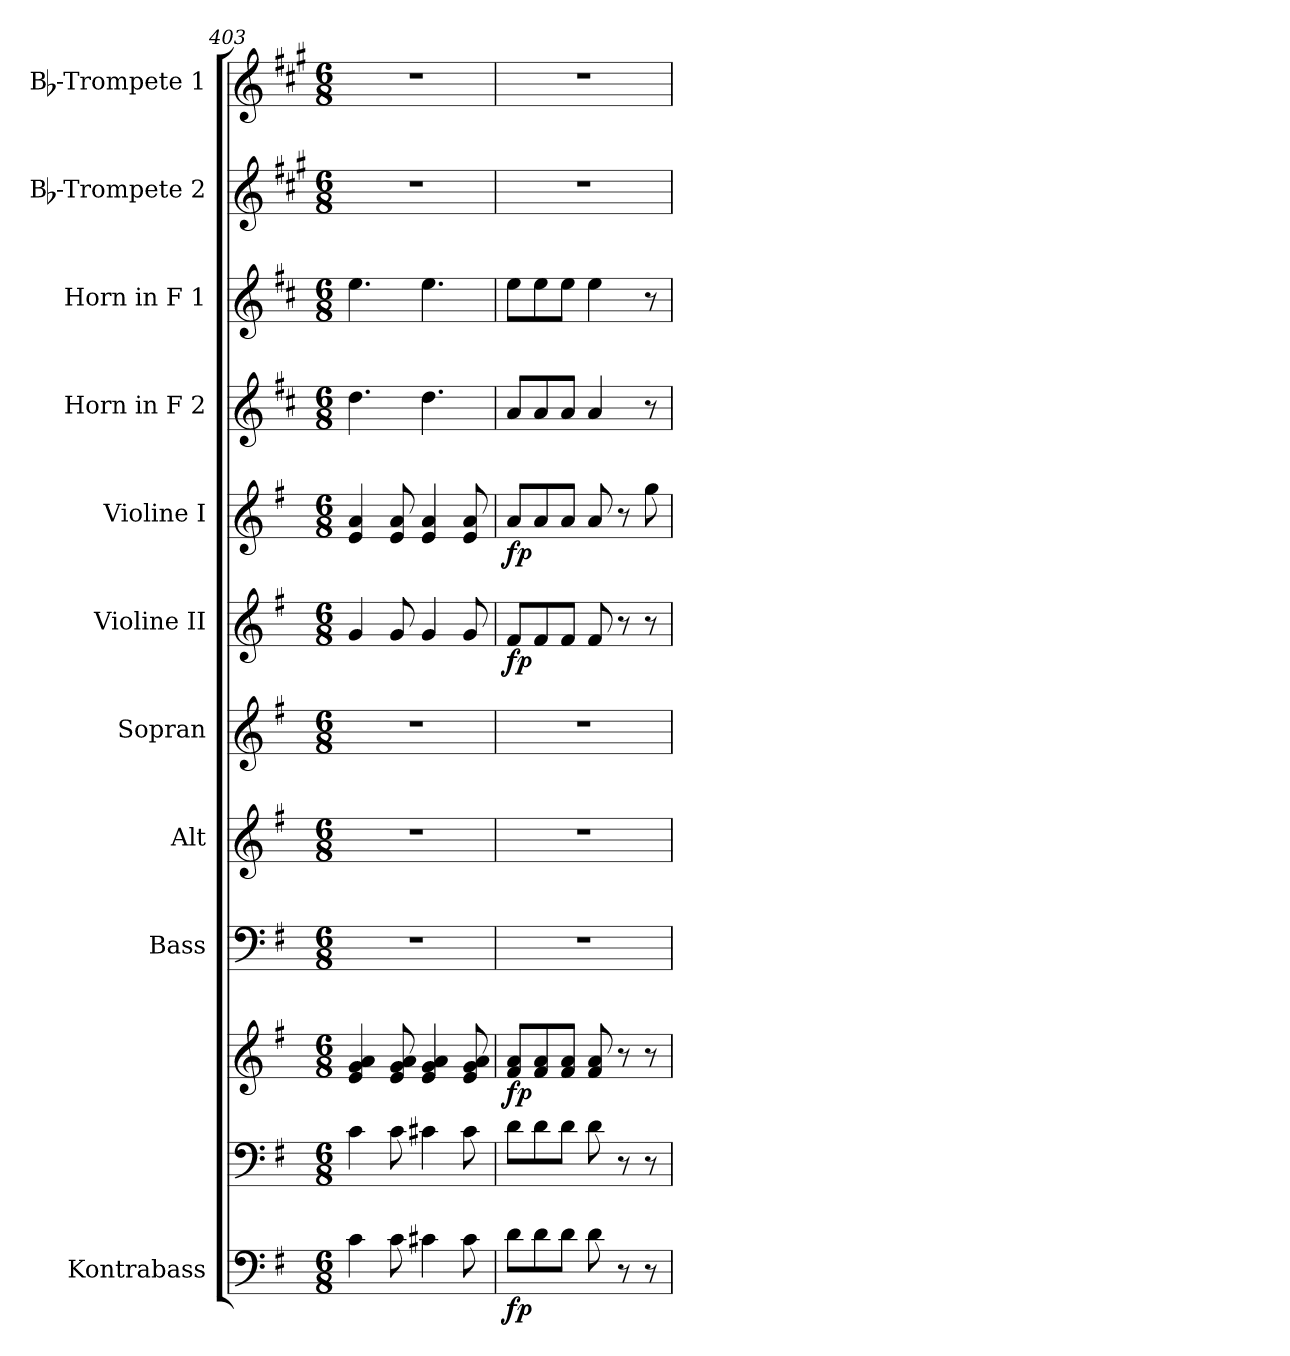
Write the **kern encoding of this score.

**kern	**dynam	**kern	**kern	**dynam	**kern	**kern	**kern	**kern	**dynam	**kern	**dynam	**kern	**kern	**kern	**kern
*part11	*part11	*part10	*part10	*part10	*part9	*part8	*part7	*part6	*part6	*part5	*part5	*part4	*part3	*part2	*part1
*staff12	*staff12	*staff11	*staff10	*staff10/11	*staff9	*staff8	*staff7	*staff6	*staff6	*staff5	*staff5	*staff4	*staff3	*staff2	*staff1
*I"Kontrabass	*	*	*	*	*I"Bass	*I"Alt	*I"Sopran	*I"Violine II	*	*I"Violine I	*	*I"Horn in F 2	*I"Horn in F 1	*I"Bb-Trompete 2	*I"Bb-Trompete 1
*I'Kb.	*	*	*	*	*I'B.	*I'A.	*I'S.	*I'Vl. II	*	*I'Vl. I	*	*	*	*I'Bb Trp. 2	*I'Bb Trp. 1
*clefF4	*	*clefF4	*clefG2	*	*clefF4	*clefG2	*clefG2	*clefG2	*	*clefG2	*	*clefG2	*clefG2	*clefG2	*clefG2
*ITrd7c12	*	*	*	*	*	*	*	*	*	*	*	*ITrd4c7	*ITrd4c7	*ITrd1c2	*ITrd1c2
*k[f#]	*	*k[f#]	*k[f#]	*	*k[f#]	*k[f#]	*k[f#]	*k[f#]	*	*k[f#]	*	*k[f#]	*k[f#]	*k[f#]	*k[f#]
*G:	*	*G:	*G:	*	*G:	*G:	*G:	*G:	*	*G:	*	*G:	*G:	*G:	*G:
*M6/8	*	*M6/8	*M6/8	*	*M6/8	*M6/8	*M6/8	*M6/8	*	*M6/8	*	*M6/8	*M6/8	*M6/8	*M6/8
=403	=403	=403	=403	=403	=403	=403	=403	=403	=403	=403	=403	=403	=403	=403	=403
4C\	.	4c\	4e/ 4g/ 4a/	.	2.r	2.r	2.r	4g/	.	4e/ 4a/	.	4.g\	4.a\	2.r	2.r
8C\	.	8c\	8e/ 8g/ 8a/	.	.	.	.	8g/	.	8e/ 8a/	.	.	.	.	.
4C#X\	.	4c#X\	4e/ 4g/ 4a/	.	.	.	.	4g/	.	4e/ 4a/	.	4.g\	4.a\	.	.
8C#\	.	8c#\	8e/ 8g/ 8a/	.	.	.	.	8g/	.	8e/ 8a/	.	.	.	.	.
=404	=404	=404	=404	=404	=404	=404	=404	=404	=404	=404	=404	=404	=404	=404	=404
!	!LO:DY:b	!	!	!LO:DY:b	!	!	!	!	!LO:DY:b	!	!LO:DY:b	!	!	!	!
8D\L	fp	8d\L	8f#/ 8a/L	fp	2.r	2.r	2.r	8f#/L	fp	8a/L	fp	8d/L	8a\L	2.r	2.r
8D\	.	8d\	8f#/ 8a/	.	.	.	.	8f#/	.	8a/	.	8d/	8a\	.	.
8D\J	.	8d\J	8f#/ 8a/J	.	.	.	.	8f#/J	.	8a/J	.	8d/J	8a\J	.	.
8D\	.	8d\	8f#/ 8a/	.	.	.	.	8f#/	.	8a/	.	4d/	4a\	.	.
8r	.	8r	8r	.	.	.	.	8r	.	8r	.	.	.	.	.
8r	.	8r	8r	.	.	.	.	8r	.	8gg\	.	8r	8r	.	.
=	=	=	=	=	=	=	=	=	=	=	=	=	=	=	=
*-	*-	*-	*-	*-	*-	*-	*-	*-	*-	*-	*-	*-	*-	*-	*-
